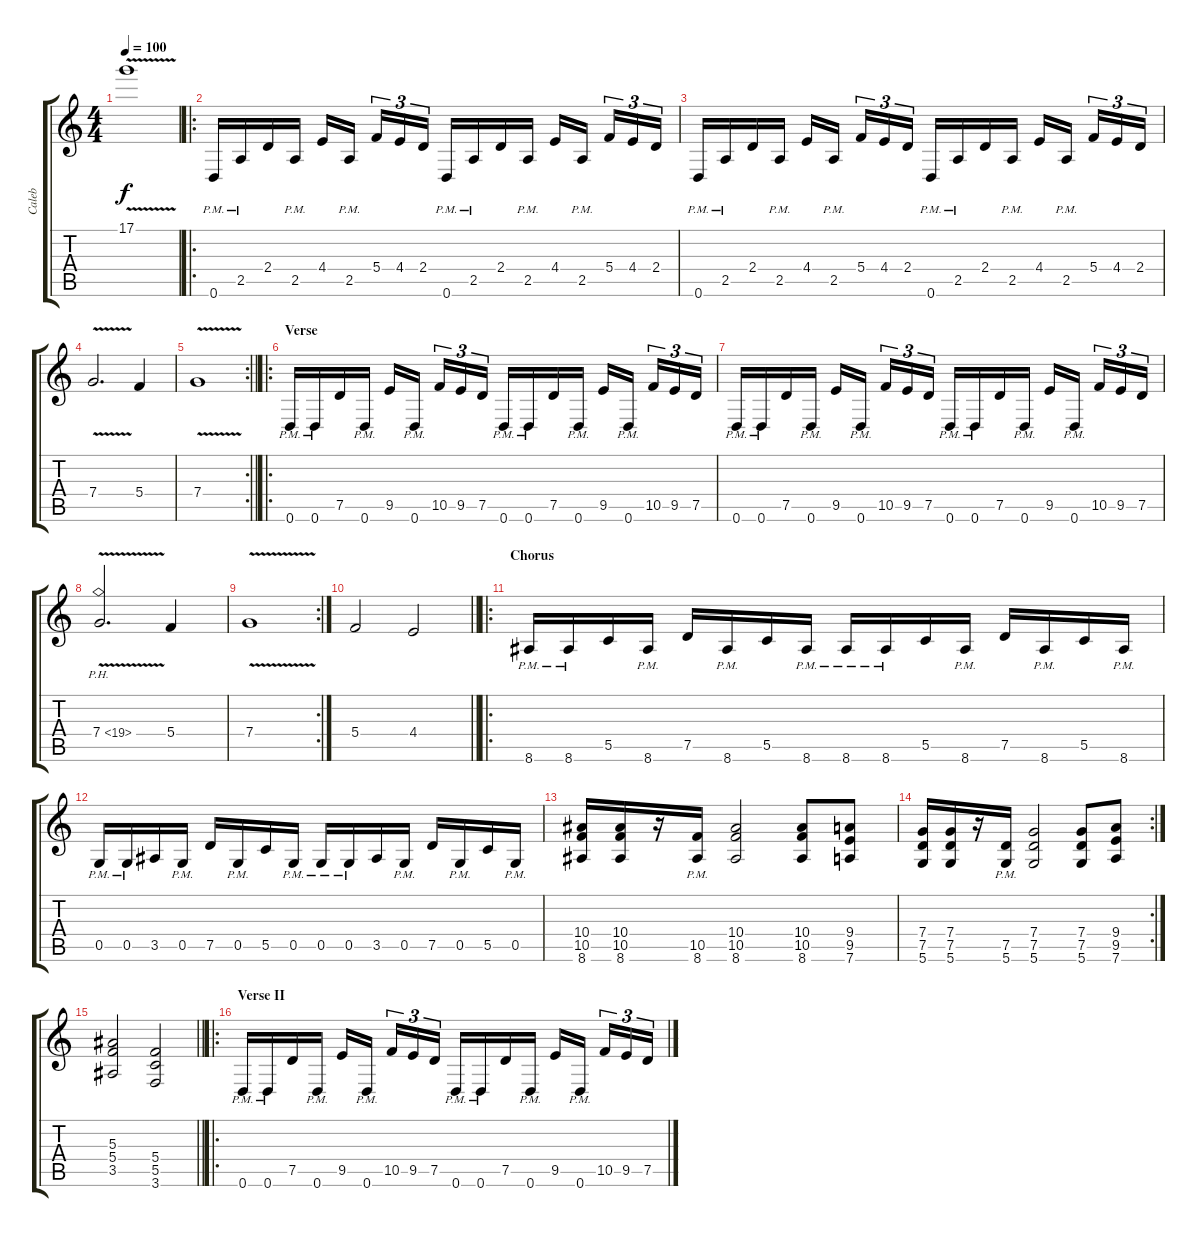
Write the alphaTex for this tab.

\track ("Caleb" "Caleb") {instrument distortionguitar}
\staff {score tabs}
\tuning (D4 A3 F3 C3 G2 D2) {hide}
\ts (4 4)
\tempo 100
\clef g2
\ks c
17.1{v}.1{dy f} |
\ro
0.6{pm}.16 2.5{pm}.16 2.4.16 2.5{pm}.16 4.4.16 2.5{pm}.16{beam splitsecondary} 5.4.16{tu (3 2)} 4.4.16{tu (3 2)} 2.4.16{tu (3 2)} 0.6{pm}.16 2.5{pm}.16 2.4.16 2.5{pm}.16 4.4.16 2.5{pm}.16{beam splitsecondary} 5.4.16{tu (3 2)} 4.4.16{tu (3 2)} 2.4.16{tu (3 2)} |
0.6{pm}.16 2.5{pm}.16 2.4.16 2.5{pm}.16 4.4.16 2.5{pm}.16{beam splitsecondary} 5.4.16{tu (3 2)} 4.4.16{tu (3 2)} 2.4.16{tu (3 2)} 0.6{pm}.16 2.5{pm}.16 2.4.16 2.5{pm}.16 4.4.16 2.5{pm}.16{beam splitsecondary} 5.4.16{tu (3 2)} 4.4.16{tu (3 2)} 2.4.16{tu (3 2)} |
7.4{v}.2{d} 5.4.4 |
\rc 2
\barLineRight lightlight
7.4{v}.1 |
\ro
\section ("" "Verse")
0.6{pm}.16 0.6{pm}.16 7.5.16 0.6{pm}.16 9.5.16 0.6{pm}.16{beam splitsecondary} 10.5.16{tu (3 2)} 9.5.16{tu (3 2)} 7.5.16{tu (3 2)} 0.6{pm}.16 0.6{pm}.16 7.5.16 0.6{pm}.16 9.5.16 0.6{pm}.16{beam splitsecondary} 10.5.16{tu (3 2)} 9.5.16{tu (3 2)} 7.5.16{tu (3 2)} |
0.6{pm}.16 0.6{pm}.16 7.5.16 0.6{pm}.16 9.5.16 0.6{pm}.16{beam splitsecondary} 10.5.16{tu (3 2)} 9.5.16{tu (3 2)} 7.5.16{tu (3 2)} 0.6{pm}.16 0.6{pm}.16 7.5.16 0.6{pm}.16 9.5.16 0.6{pm}.16{beam splitsecondary} 10.5.16{tu (3 2)} 9.5.16{tu (3 2)} 7.5.16{tu (3 2)} |
7.4{ph 12 v}.2{d} 5.4.4 |
\rc 2
7.4{v}.1 |
\barLineRight lightlight
5.4.2 4.4.2 |
\ro
\section ("" "Chorus")
8.6{pm}.16 8.6{pm}.16 5.5.16 8.6{pm}.16 7.5.16 8.6{pm}.16 5.5.16 8.6{pm}.16 8.6{pm}.16 8.6{pm}.16 5.5.16 8.6{pm}.16 7.5.16 8.6{pm}.16 5.5.16 8.6{pm}.16 |
0.5{pm}.16 0.5{pm}.16 3.5.16 0.5{pm}.16 7.5.16 0.5{pm}.16 5.5.16 0.5{pm}.16 0.5{pm}.16 0.5{pm}.16 3.5.16 0.5{pm}.16 7.5.16 0.5{pm}.16 5.5.16 0.5{pm}.16 |
(10.4 10.5 8.6).16 (10.4 10.5 8.6).16 r.16 (10.5{pm} 8.6{pm}).16 (10.4 10.5 8.6).2 (10.4 10.5 8.6).8 (9.4 9.5 7.6).8 |
\rc 2
(7.4 7.5 5.6).16 (7.4 7.5 5.6).16 r.16 (7.5{pm} 5.6{pm}).16 (7.4 7.5 5.6).2 (7.4 7.5 5.6).8 (9.4 9.5 7.6).8 |
\barLineRight lightlight
(5.3 5.4 3.5).2 (5.4 5.5 3.6).2 |
\ro
\section ("" "Verse II")
0.6{pm}.16 0.6{pm}.16 7.5.16 0.6{pm}.16 9.5.16 0.6{pm}.16{beam splitsecondary} 10.5.16{tu (3 2)} 9.5.16{tu (3 2)} 7.5.16{tu (3 2)} 0.6{pm}.16 0.6{pm}.16 7.5.16 0.6{pm}.16 9.5.16 0.6{pm}.16{beam splitsecondary} 10.5.16{tu (3 2)} 9.5.16{tu (3 2)} 7.5.16{tu (3 2)}
